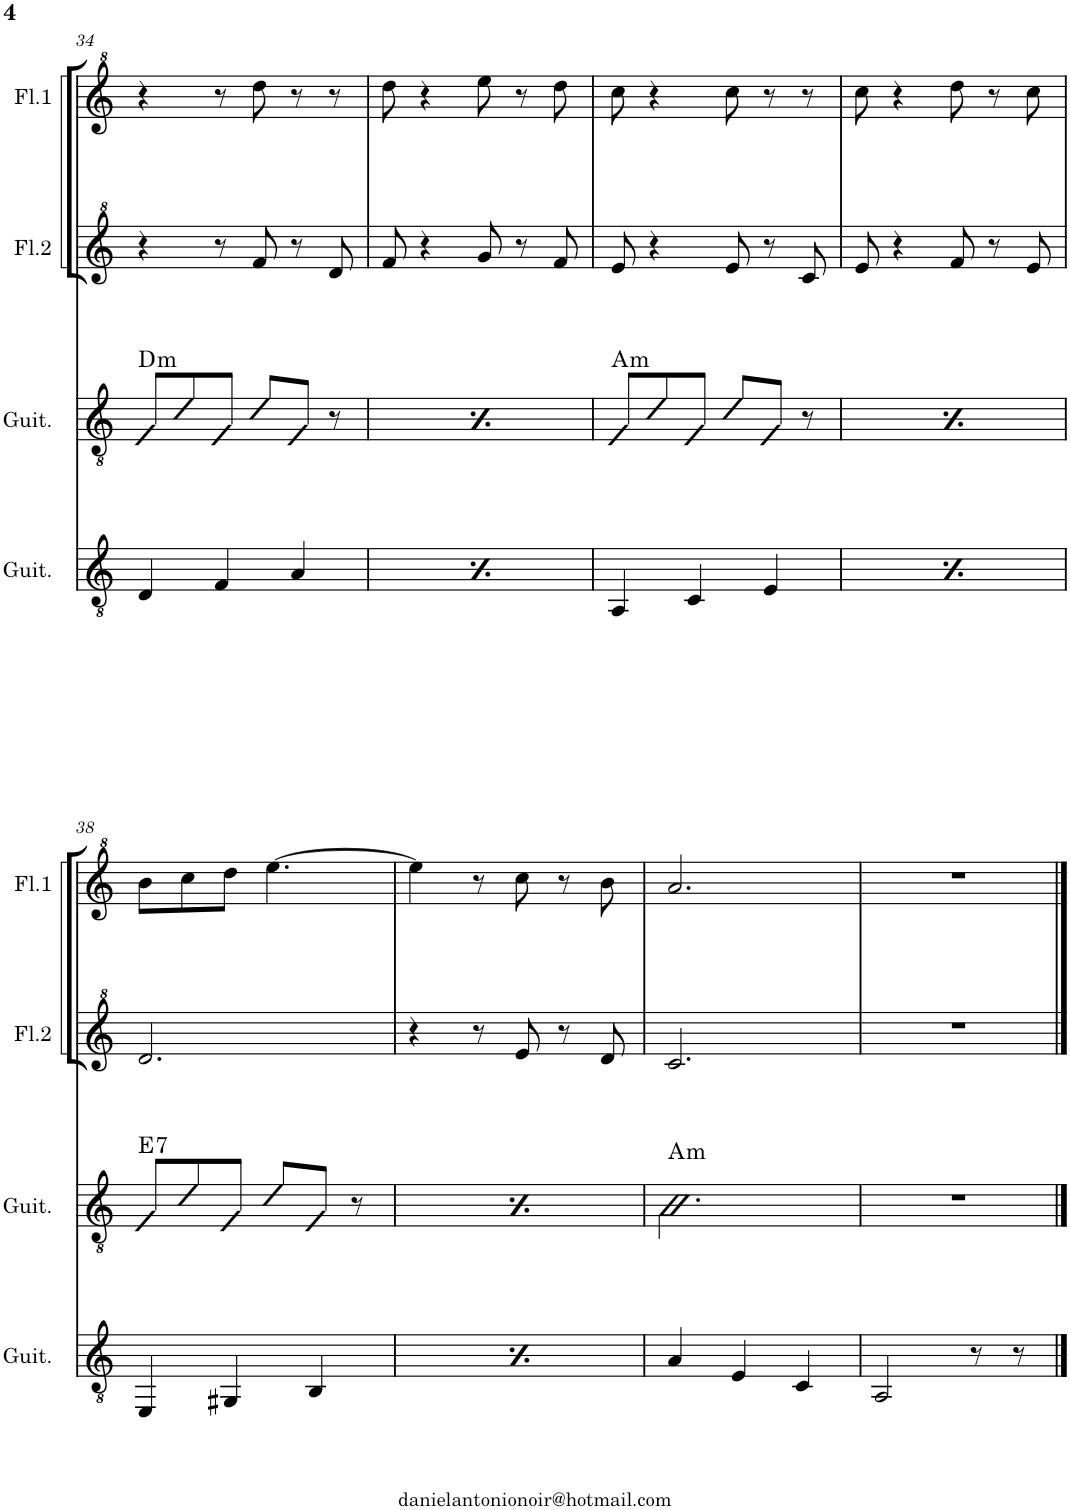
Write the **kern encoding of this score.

**kern	**kern	**harte	**kern	**kern
*part4	*part3	*part3	*part2	*part1
*staff4	*staff3	*	*staff2	*staff1
*I"Guitarrón	*I"Guitarra criolla	*	*I"Flauta dulce 2	*I"Flauta dulce 1
*I'Guit.	*I'Guit.	*	*I'Fl.2	*I'Fl.1
!!LO:PB:g=z
*clefGv2	*clefGv2	*	*clefG^2	*clefG^2
*k[]	*k[]	*	*k[]	*k[]
*M6/8	*M6/8	*	*M6/8	*M6/8
=34	=34	=34	=34	=34
!	!	!LO:H:kt=m	!	!
4D/	8F/L	D:min	4r	4r
.	8d/	.	.	.
4F/	8F/J	.	8r	8r
.	8d/L	.	8ff/	8ddd\
4A/	8F/J	.	8r	8r
.	8r	.	8dd/	8r
=35	=35	=35	=35	=35
!	!	!LO:H:kt=m	!	!
4D/	8F/L	D:min	8ff/	8ddd\
.	8d/	.	4r	4r
4F/	8F/J	.	.	.
.	8d/L	.	8gg/	8eee\
4A/	8F/J	.	8r	8r
.	8r	.	8ff/	8ddd\
=36	=36	=36	=36	=36
!	!	!LO:H:kt=m	!	!
4AA/	8F/L	A:min	8ee/	8ccc\
.	8d/	.	4r	4r
4C/	8F/J	.	.	.
.	8d/L	.	8ee/	8ccc\
4E/	8F/J	.	8r	8r
.	8r	.	8cc/	8r
=37	=37	=37	=37	=37
!	!	!LO:H:kt=m	!	!
4AA/	8F/L	A:min	8ee/	8ccc\
.	8d/	.	4r	4r
4C/	8F/J	.	.	.
.	8d/L	.	8ff/	8ddd\
4E/	8F/J	.	8r	8r
.	8r	.	8ee/	8ccc\
!!LO:LB:g=z
=38	=38	=38	=38	=38
!	!	!LO:H:kt=7	!	!
4EE/	8F/L	E:7	2.dd/	8bb\L
.	8d/	.	.	8ccc\
4GG#X/	8F/J	.	.	8ddd\J
.	8d/L	.	.	[4.eee\
4BB/	8F/J	.	.	.
.	8r	.	.	.
=39	=39	=39	=39	=39
!	!	!LO:H:kt=7	!	!
4EE/	8F/L	E:7	4r	4eee\]
.	8d/	.	.	.
4GG#X/	8F/J	.	8r	8r
.	8d/L	.	8ee/	8ccc\
4BB/	8F/J	.	8r	8r
.	8r	.	8dd/	8bb\
=40	=40	=40	=40	=40
!	!	!LO:H:kt=m	!	!
4A/	2.B\	A:min	2.cc/	2.aa/
4E/	.	.	.	.
4C/	.	.	.	.
=41	=41	=41	=41	=41
2AA/	2.r	.	2.r	2.r
8r	.	.	.	.
8r	.	.	.	.
==	==	==	==	==
*-	*-	*-	*-	*-
